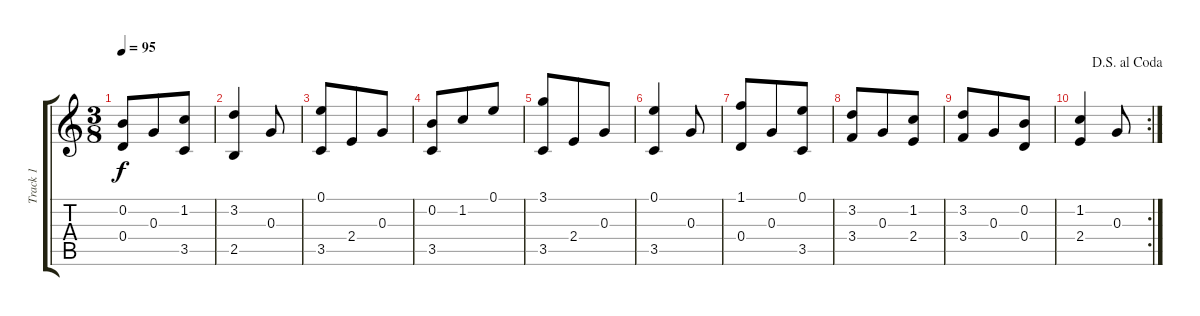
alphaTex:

\track ("Track 1" "Track 1") {instrument acousticguitarnylon}
\staff {score tabs}
\tuning (E4 B3 G3 D3 A2 E2) {hide}
\ts (3 8)
\tempo 95
\clef g2
\ks c
(0.2 0.4).8{dy f} 0.3.8 (1.2 3.5).8 |
(3.2 2.5).4 0.3.8 |
(0.1 3.5).8 2.4.8 0.3.8 |
(0.2 3.5).8 1.2.8 0.1.8 |
(3.1 3.5).8 2.4.8 0.3.8 |
(0.1 3.5).4 0.3.8 |
(1.1 0.4).8 0.3.8 (0.1 3.5).8 |
(3.2 3.4).8 0.3.8 (1.2 2.4).8 |
(3.2 3.4).8 0.3.8 (0.2 0.4).8 |
\rc 2
\jump dalsegnoalcoda
(1.2 2.4).4 0.3.8
